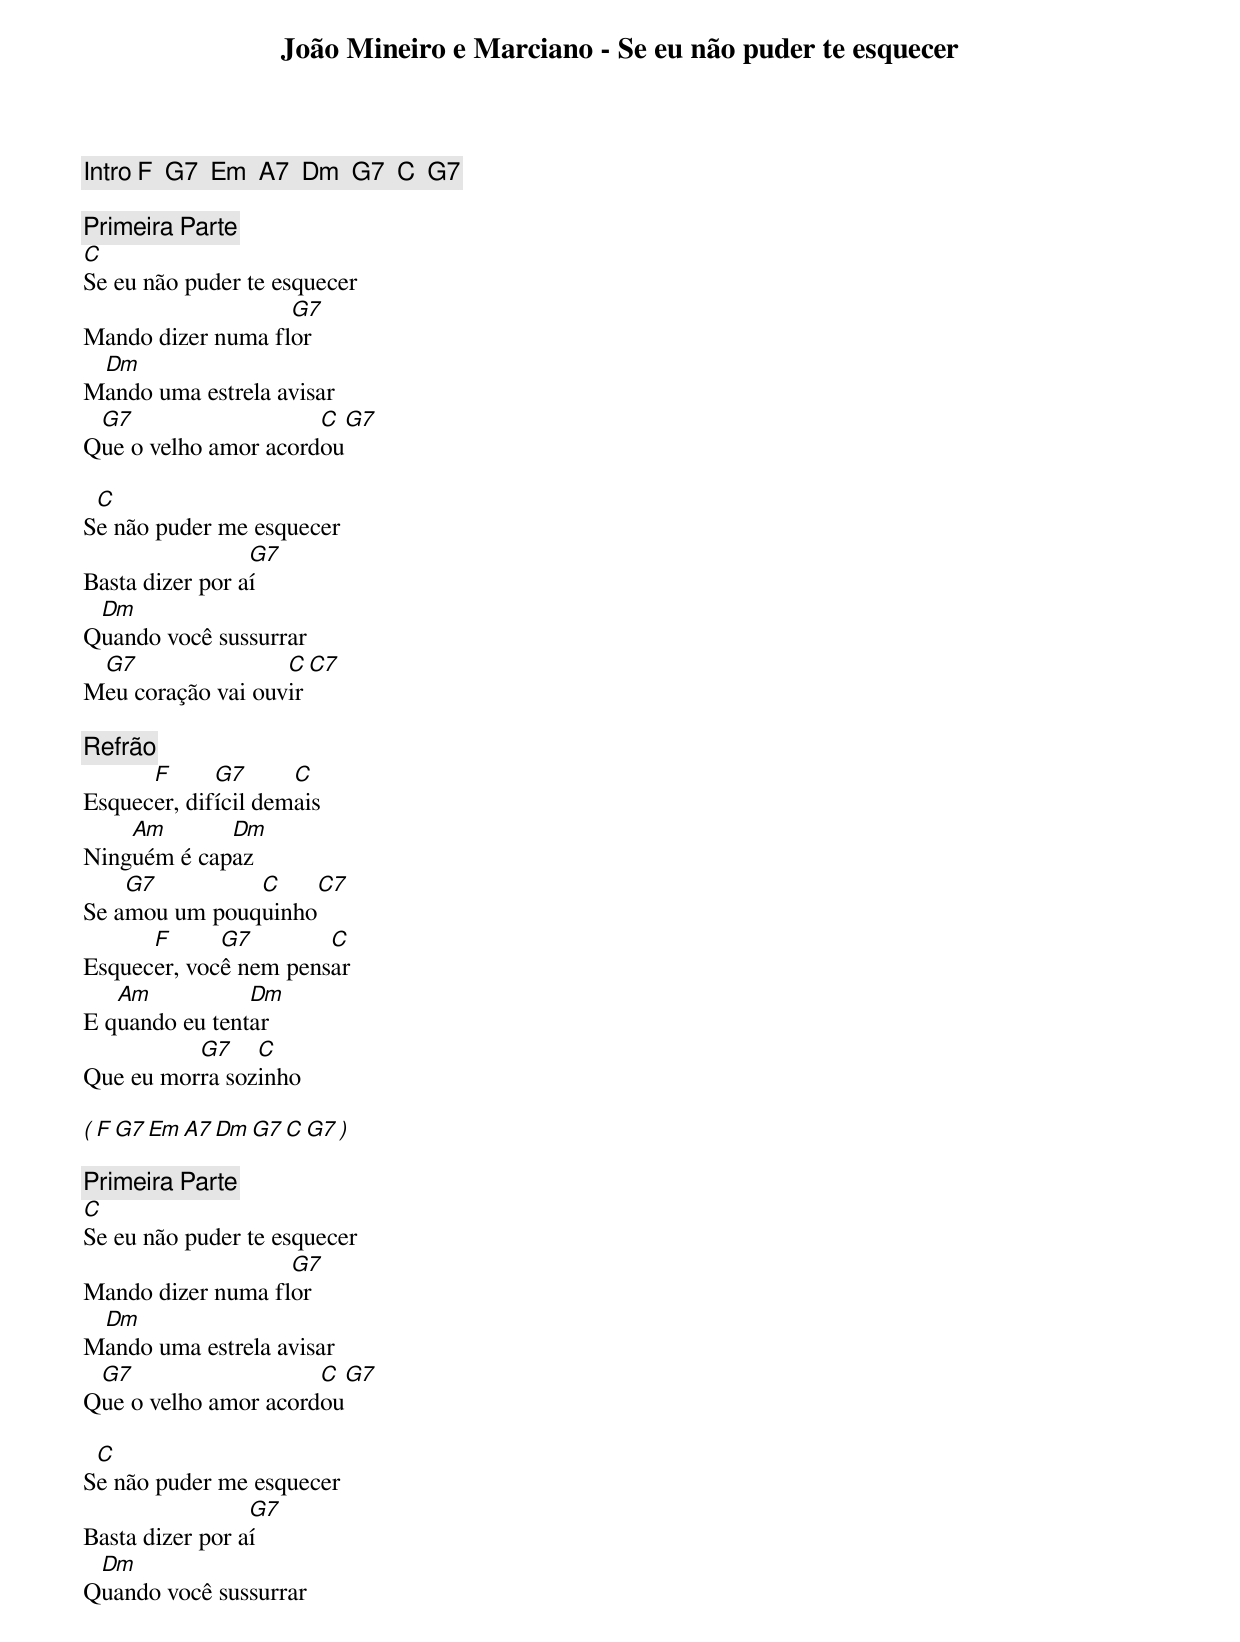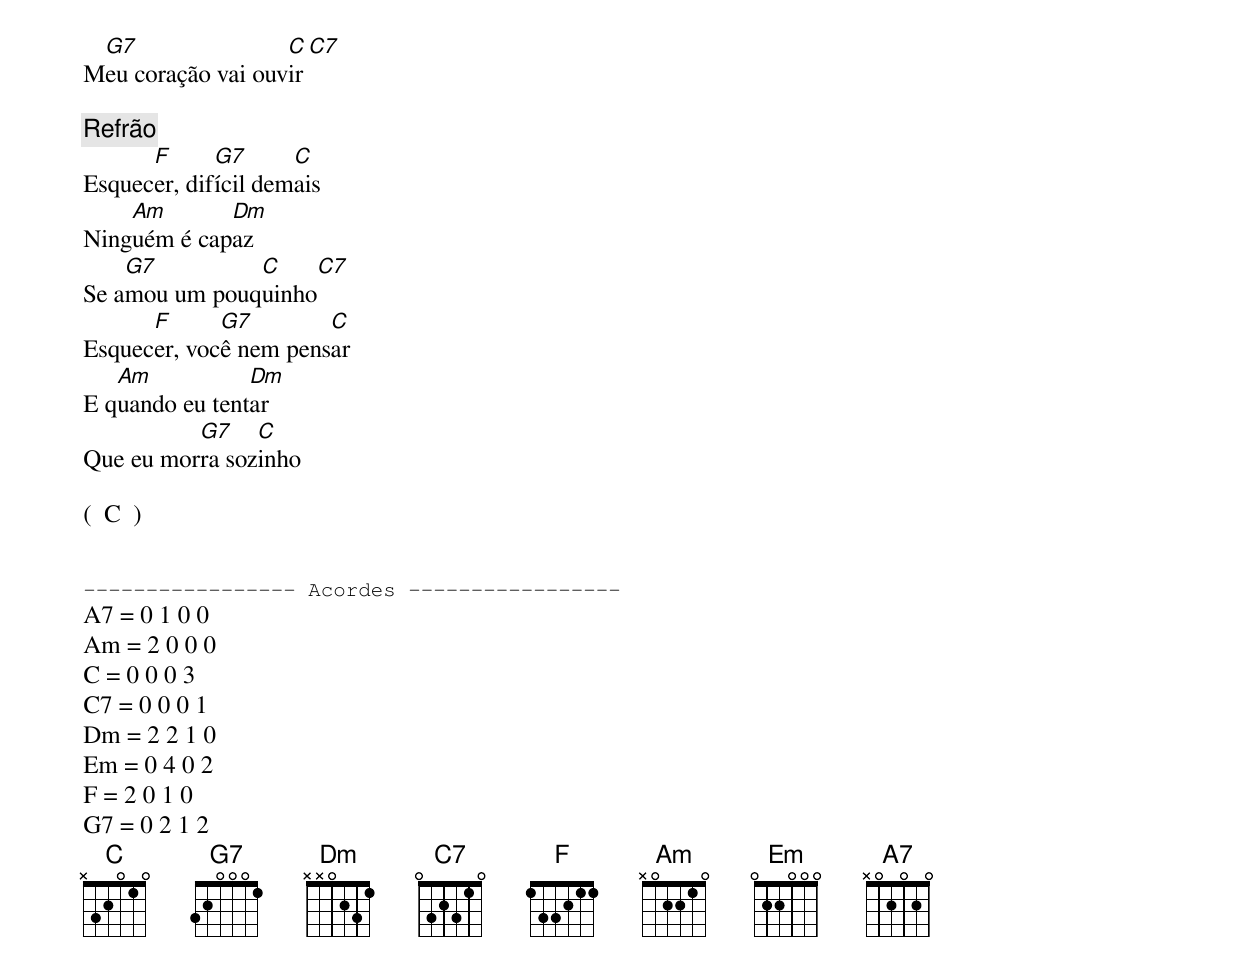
João Mineiro e Marciano - Se eu não puder te esquecer

[Intro] F  G7  Em  A7  Dm  G7  C  G7

[Primeira Parte]
C
Se eu não puder te esquecer
                   G7
Mando dizer numa flor
 Dm
Mando uma estrela avisar
 G7                   C  G7
Que o velho amor acordou

 C
Se não puder me esquecer
                 G7
Basta dizer por aí
 Dm
Quando você sussurrar
 G7                C   C7
Meu coração vai ouvir

[Refrão]
      F      G7      C
Esquecer, difícil demais
    Am       Dm
Ninguém é capaz
    G7         C     C7
Se amou um pouquinho
      F      G7        C
Esquecer, você nem pensar
   Am           Dm
E quando eu tentar
          G7    C
Que eu morra sozinho

(  F  G7  Em  A7  Dm  G7  C  G7  )

[Primeira Parte]
C
Se eu não puder te esquecer
                   G7
Mando dizer numa flor
 Dm
Mando uma estrela avisar
 G7                   C  G7
Que o velho amor acordou

 C
Se não puder me esquecer
                 G7
Basta dizer por aí
 Dm
Quando você sussurrar
 G7                C   C7
Meu coração vai ouvir

[Refrão]
      F      G7      C
Esquecer, difícil demais
    Am       Dm
Ninguém é capaz
    G7         C     C7
Se amou um pouquinho
      F      G7        C
Esquecer, você nem pensar
   Am           Dm
E quando eu tentar
          G7    C
Que eu morra sozinho

(  C  )


----------------- Acordes -----------------
A7 = 0 1 0 0
Am = 2 0 0 0
C = 0 0 0 3
C7 = 0 0 0 1
Dm = 2 2 1 0
Em = 0 4 0 2
F = 2 0 1 0
G7 = 0 2 1 2
